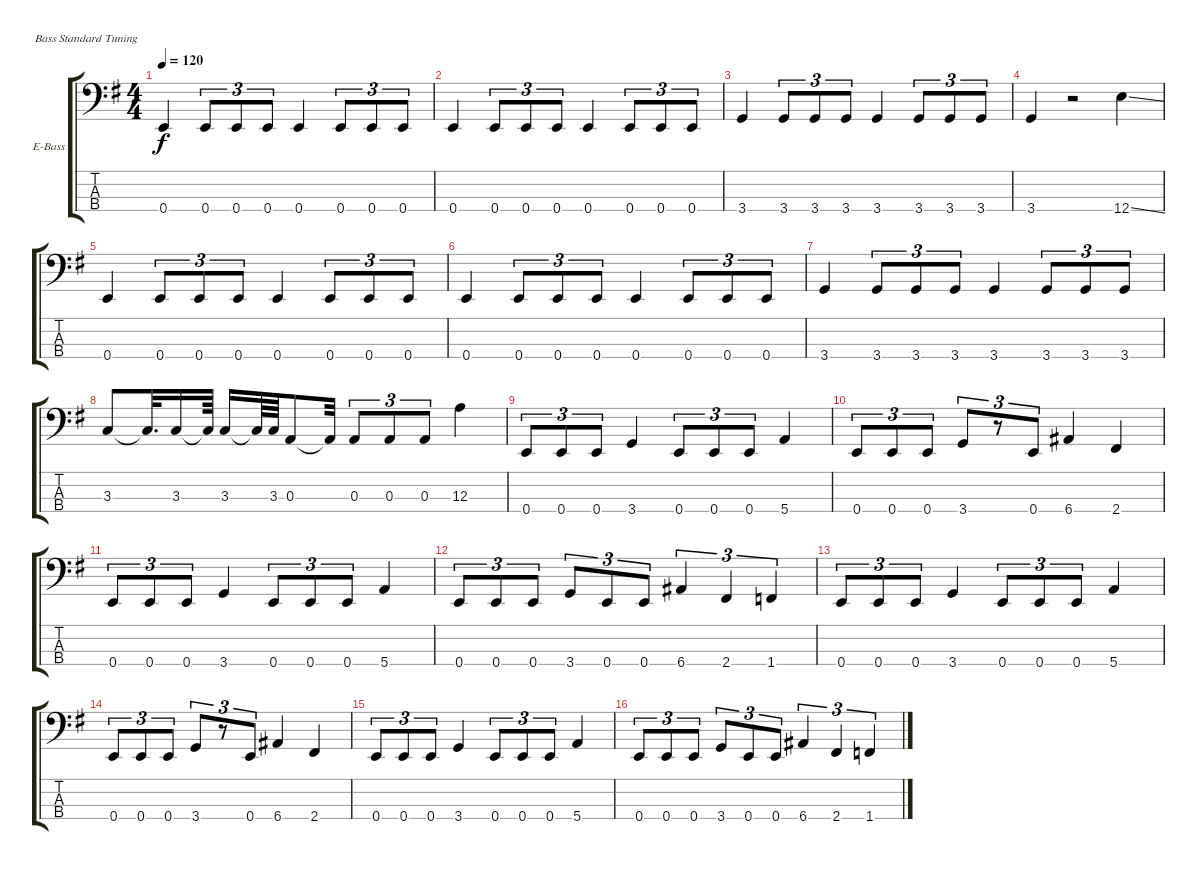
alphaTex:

\defaultSystemsLayout 4
\bracketExtendMode groupsimilarinstruments
\firstSystemTrackNameOrientation horizontal
\otherSystemsTrackNameOrientation horizontal
\track ("Electric Bass" "E-Bass") {multiBarRest instrument electricbasspick}
\staff {score tabs}
\tuning (G2 D2 A1 E1)
\ts (4 4)
\tempo 120
\clef f4
\ks g
0.4.4{dy f} 0.4.8{tu (3 2)} 0.4.8{tu (3 2)} 0.4.8{tu (3 2)} 0.4.4 0.4.8{tu (3 2)} 0.4.8{tu (3 2)} 0.4.8{tu (3 2)} |
0.4.4 0.4.8{tu (3 2)} 0.4.8{tu (3 2)} 0.4.8{tu (3 2)} 0.4.4 0.4.8{tu (3 2)} 0.4.8{tu (3 2)} 0.4.8{tu (3 2)} |
3.4.4 3.4.8{tu (3 2)} 3.4.8{tu (3 2)} 3.4.8{tu (3 2)} 3.4.4 3.4.8{tu (3 2)} 3.4.8{tu (3 2)} 3.4.8{tu (3 2)} |
3.4.4 r.2 12.4{ss}.4 |
0.4.4 0.4.8{tu (3 2)} 0.4.8{tu (3 2)} 0.4.8{tu (3 2)} 0.4.4 0.4.8{tu (3 2)} 0.4.8{tu (3 2)} 0.4.8{tu (3 2)} |
0.4.4 0.4.8{tu (3 2)} 0.4.8{tu (3 2)} 0.4.8{tu (3 2)} 0.4.4 0.4.8{tu (3 2)} 0.4.8{tu (3 2)} 0.4.8{tu (3 2)} |
3.4.4 3.4.8{tu (3 2)} 3.4.8{tu (3 2)} 3.4.8{tu (3 2)} 3.4.4 3.4.8{tu (3 2)} 3.4.8{tu (3 2)} 3.4.8{tu (3 2)} |
3.3.8 3.3{t}.32{d} 3.3.16 3.3{t}.64 3.3.16 3.3{t}.64 3.3.64 0.3.8 0.3{t}.32 0.3.8{tu (3 2)} 0.3.8{tu (3 2)} 0.3.8{tu (3 2)} 12.3.4 |
0.4.8{tu (3 2)} 0.4.8{tu (3 2)} 0.4.8{tu (3 2)} 3.4.4 0.4.8{tu (3 2)} 0.4.8{tu (3 2)} 0.4.8{tu (3 2)} 5.4.4 |
0.4.8{tu (3 2)} 0.4.8{tu (3 2)} 0.4.8{tu (3 2)} 3.4.8{tu (3 2)} r.8{tu (3 2)} 0.4.8{tu (3 2)} 6.4.4 2.4.4 |
0.4.8{tu (3 2)} 0.4.8{tu (3 2)} 0.4.8{tu (3 2)} 3.4.4 0.4.8{tu (3 2)} 0.4.8{tu (3 2)} 0.4.8{tu (3 2)} 5.4.4 |
0.4.8{tu (3 2)} 0.4.8{tu (3 2)} 0.4.8{tu (3 2)} 3.4.8{tu (3 2)} 0.4.8{tu (3 2)} 0.4.8{tu (3 2)} 6.4.4{tu (3 2)} 2.4.4{tu (3 2)} 1.4.4{tu (3 2)} |
0.4.8{tu (3 2)} 0.4.8{tu (3 2)} 0.4.8{tu (3 2)} 3.4.4 0.4.8{tu (3 2)} 0.4.8{tu (3 2)} 0.4.8{tu (3 2)} 5.4.4 |
0.4.8{tu (3 2)} 0.4.8{tu (3 2)} 0.4.8{tu (3 2)} 3.4.8{tu (3 2)} r.8{tu (3 2)} 0.4.8{tu (3 2)} 6.4.4 2.4.4 |
0.4.8{tu (3 2)} 0.4.8{tu (3 2)} 0.4.8{tu (3 2)} 3.4.4 0.4.8{tu (3 2)} 0.4.8{tu (3 2)} 0.4.8{tu (3 2)} 5.4.4 |
0.4.8{tu (3 2)} 0.4.8{tu (3 2)} 0.4.8{tu (3 2)} 3.4.8{tu (3 2)} 0.4.8{tu (3 2)} 0.4.8{tu (3 2)} 6.4.4{tu (3 2)} 2.4.4{tu (3 2)} 1.4.4{tu (3 2)}
